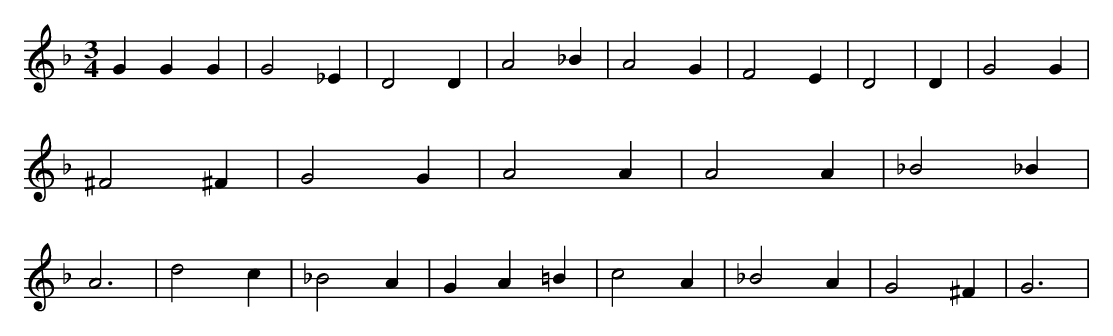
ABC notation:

X:1
M:3/4
L:1/8
K:F
G2 G2 G2 | G4 _E2 | D4 D2 | A4 _B2 | A4 G2 | F4 E2 | D4 | D2 | G4 G2 | ^F4 ^F2 | G4 G2 | A4 A2 | A4 A2 | _B4 _B2 | A6 | d4 c2 | _B4 A2 | G2 A2 =B2 | c4 A2 | _B4 A2 | G4 ^F2 | G6 |
